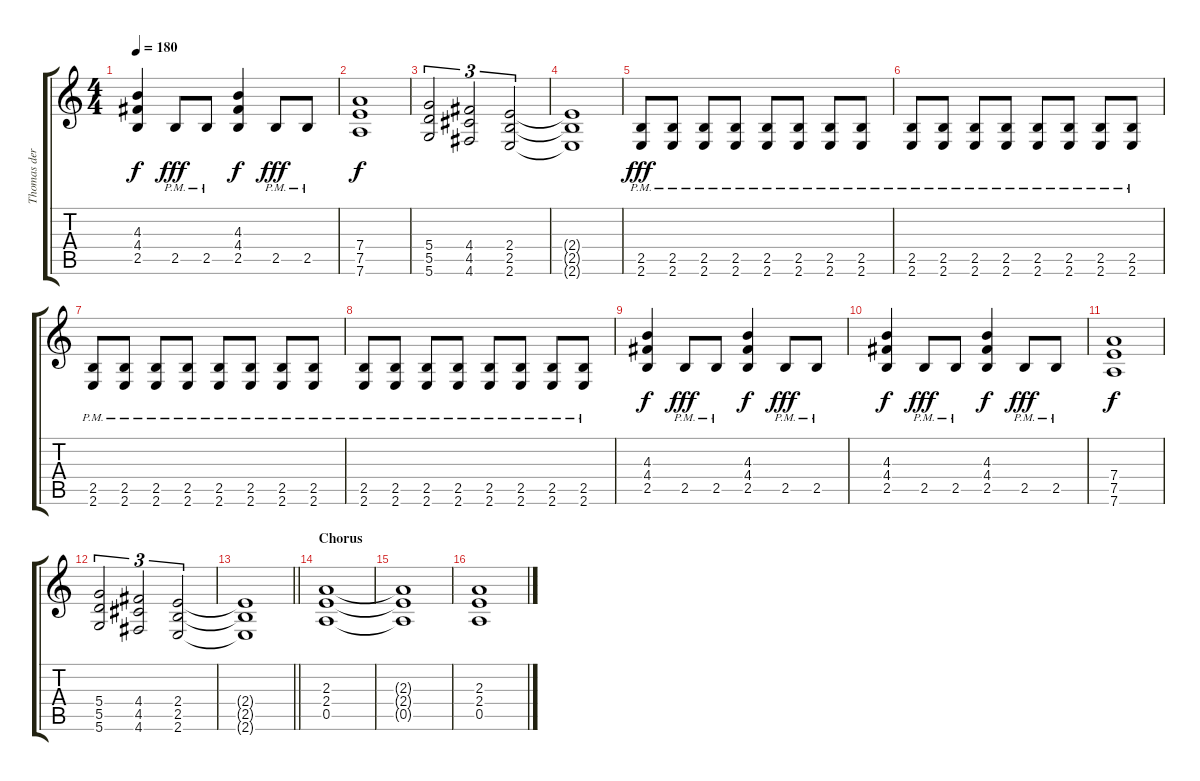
\track ("Thomas der Münzer" "Thomas der") {instrument distortionguitar}
\staff {score tabs}
\tuning (E4 B3 G3 D3 A2 D2) {hide}
\ts (4 4)
\tempo 180
\clef g2
\ks c
(4.3 4.4 2.5).4{dy f} 2.5{pm}.8{dy fff} 2.5{pm}.8 (4.3 4.4 2.5).4{dy f} 2.5{pm}.8{dy fff} 2.5{pm}.8 |
(7.4 7.5 7.6).1{dy f} |
(5.4 5.5 5.6).2{tu (3 2)} (4.4 4.5 4.6).2{tu (3 2)} (2.4 2.5 2.6).2{tu (3 2)} |
(2.4{t} 2.5{t} 2.6{t}).1 |
(2.5{pm} 2.6{pm}).8{dy fff} (2.5{pm} 2.6{pm}).8 (2.5{pm} 2.6{pm}).8 (2.5{pm} 2.6{pm}).8 (2.5{pm} 2.6{pm}).8 (2.5{pm} 2.6{pm}).8 (2.5{pm} 2.6{pm}).8 (2.5{pm} 2.6{pm}).8 |
(2.5{pm} 2.6{pm}).8 (2.5{pm} 2.6{pm}).8 (2.5{pm} 2.6{pm}).8 (2.5{pm} 2.6{pm}).8 (2.5{pm} 2.6{pm}).8 (2.5{pm} 2.6{pm}).8 (2.5{pm} 2.6{pm}).8 (2.5{pm} 2.6{pm}).8 |
(2.5{pm} 2.6{pm}).8 (2.5{pm} 2.6{pm}).8 (2.5{pm} 2.6{pm}).8 (2.5{pm} 2.6{pm}).8 (2.5{pm} 2.6{pm}).8 (2.5{pm} 2.6{pm}).8 (2.5{pm} 2.6{pm}).8 (2.5{pm} 2.6{pm}).8 |
(2.5{pm} 2.6{pm}).8 (2.5{pm} 2.6{pm}).8 (2.5{pm} 2.6{pm}).8 (2.5{pm} 2.6{pm}).8 (2.5{pm} 2.6{pm}).8 (2.5{pm} 2.6{pm}).8 (2.5{pm} 2.6{pm}).8 (2.5{pm} 2.6{pm}).8 |
(4.3 4.4 2.5).4{dy f} 2.5{pm}.8{dy fff} 2.5{pm}.8 (4.3 4.4 2.5).4{dy f} 2.5{pm}.8{dy fff} 2.5{pm}.8 |
(4.3 4.4 2.5).4{dy f} 2.5{pm}.8{dy fff} 2.5{pm}.8 (4.3 4.4 2.5).4{dy f} 2.5{pm}.8{dy fff} 2.5{pm}.8 |
(7.4 7.5 7.6).1{dy f} |
(5.4 5.5 5.6).2{tu (3 2)} (4.4 4.5 4.6).2{tu (3 2)} (2.4 2.5 2.6).2{tu (3 2)} |
\barLineRight lightlight
(2.4{t} 2.5{t} 2.6{t}).1 |
\section ("" "Chorus")
(2.3 2.4 0.5).1 |
(2.3{t} 2.4{t} 0.5{t}).1 |
(2.3 2.4 0.5).1
